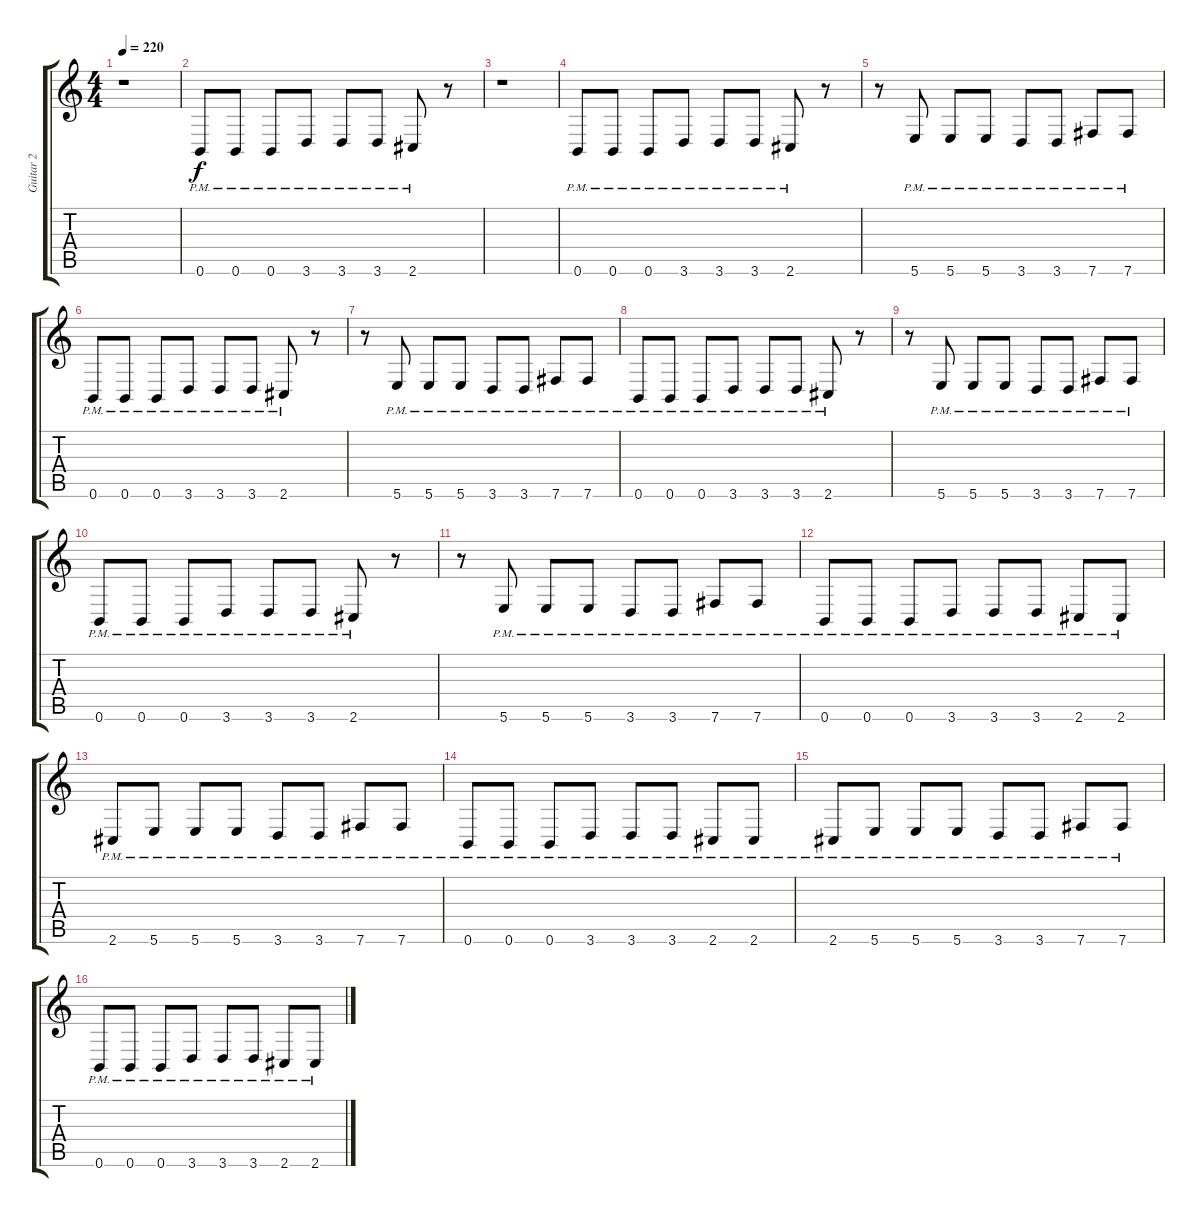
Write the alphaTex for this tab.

\track ("Guitar 2" "Guitar 2") {instrument distortionguitar}
\staff {score tabs}
\tuning (Db4 Ab3 E3 B2 Gb2 B1) {hide}
\ts (4 4)
\tempo 220
\clef g2
\ks c
r.1{dy f} |
0.6{pm}.8 0.6{pm}.8 0.6{pm}.8 3.6{pm}.8 3.6{pm}.8 3.6{pm}.8 2.6{pm}.8 r.8 |
r.1 |
0.6{pm}.8 0.6{pm}.8 0.6{pm}.8 3.6{pm}.8 3.6{pm}.8 3.6{pm}.8 2.6{pm}.8 r.8 |
r.8 5.6{pm}.8 5.6{pm}.8 5.6{pm}.8 3.6{pm}.8 3.6{pm}.8 7.6{pm}.8 7.6{pm}.8 |
0.6{pm}.8 0.6{pm}.8 0.6{pm}.8 3.6{pm}.8 3.6{pm}.8 3.6{pm}.8 2.6{pm}.8 r.8 |
r.8 5.6{pm}.8 5.6{pm}.8 5.6{pm}.8 3.6{pm}.8 3.6{pm}.8 7.6{pm}.8 7.6{pm}.8 |
0.6{pm}.8 0.6{pm}.8 0.6{pm}.8 3.6{pm}.8 3.6{pm}.8 3.6{pm}.8 2.6{pm}.8 r.8 |
r.8 5.6{pm}.8 5.6{pm}.8 5.6{pm}.8 3.6{pm}.8 3.6{pm}.8 7.6{pm}.8 7.6{pm}.8 |
0.6{pm}.8 0.6{pm}.8 0.6{pm}.8 3.6{pm}.8 3.6{pm}.8 3.6{pm}.8 2.6{pm}.8 r.8 |
r.8 5.6{pm}.8 5.6{pm}.8 5.6{pm}.8 3.6{pm}.8 3.6{pm}.8 7.6{pm}.8 7.6{pm}.8 |
0.6{pm}.8 0.6{pm}.8 0.6{pm}.8 3.6{pm}.8 3.6{pm}.8 3.6{pm}.8 2.6{pm}.8 2.6{pm}.8 |
2.6{pm}.8 5.6{pm}.8 5.6{pm}.8 5.6{pm}.8 3.6{pm}.8 3.6{pm}.8 7.6{pm}.8 7.6{pm}.8 |
0.6{pm}.8 0.6{pm}.8 0.6{pm}.8 3.6{pm}.8 3.6{pm}.8 3.6{pm}.8 2.6{pm}.8 2.6{pm}.8 |
2.6{pm}.8 5.6{pm}.8 5.6{pm}.8 5.6{pm}.8 3.6{pm}.8 3.6{pm}.8 7.6{pm}.8 7.6{pm}.8 |
0.6{pm}.8 0.6{pm}.8 0.6{pm}.8 3.6{pm}.8 3.6{pm}.8 3.6{pm}.8 2.6{pm}.8 2.6{pm}.8
